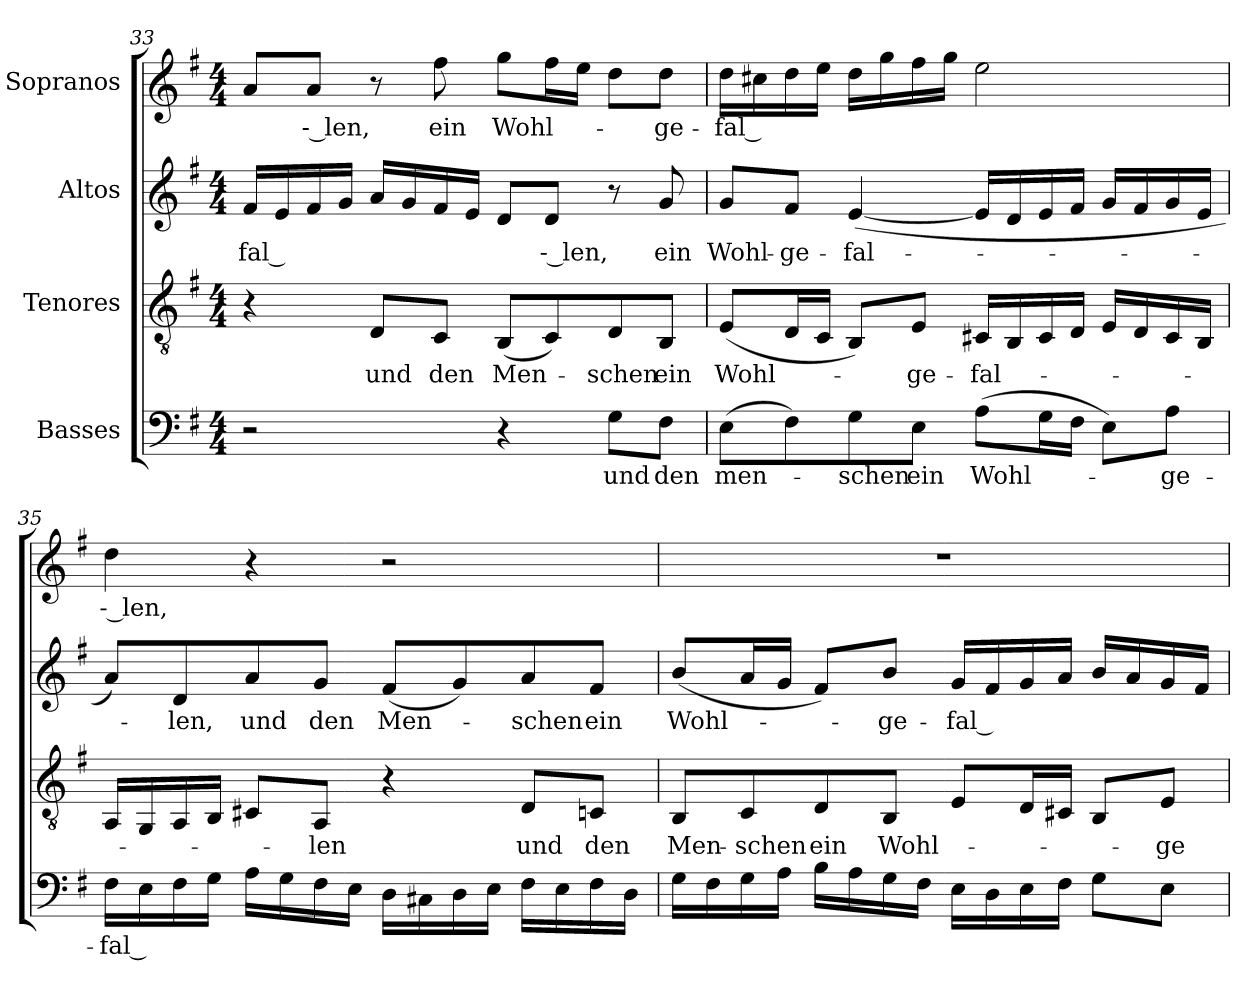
**kern	**text	**kern	**text	**kern	**text	**kern	**text
*part4	*part4	*part3	*part3	*part2	*part2	*part1	*part1
*staff4	*staff4	*staff3	*staff3	*staff2	*staff2	*staff1	*staff1
*I"Basses	*	*I"Tenores	*	*I"Altos	*	*I"Sopranos	*
*clefF4	*	*clefGv2	*	*clefG2	*	*clefG2	*
*k[f#]	*	*k[f#]	*	*k[f#]	*	*k[f#]	*
*G:	*	*G:	*	*G:	*	*G:	*
*M4/4	*	*M4/4	*	*M4/4	*	*M4/4	*
=33	=33	=33	=33	=33	=33	=33	=33
!	!	!	!	!	!LO:LY:b:color=#000000	!	!
2r	.	4r	.	16f#i/LL	-fal --	8ai/L	.
.	.	.	.	16ei/	.	.	.
!	!	!	!	!	!	!	!LO:LY:b:color=#000000
.	.	.	.	16f#i/	.	8ai/J	-- len,
.	.	.	.	16gi/JJ	.	.	.
!	!	!	!LO:LY:b:color=#000000	!	!	!	!
.	.	8Di/L	und	16ai/LL	.	8r	.
.	.	.	.	16gi/	.	.	.
!	!	!	!LO:LY:b:color=#000000	!	!	!	!
!	!	!	!	!	!	!	!LO:LY:b:color=#000000
.	.	8Ci/J	den	16f#i/	.	8ff#i\	ein
.	.	.	.	16ei/JJ	.	.	.
!	!	!	!LO:LY:b:color=#000000	!	!	!	!
!	!	!	!	!	!	!	!LO:LY:b:color=#000000
4r	.	(8BBi/L	Men-	8di/L	.	8ggi\L	Wohl-
!	!	!	!	!	!LO:LY:b:color=#000000	!	!
.	.	8Ci/)	.	8di/J	-- len,	16ff#i\L	.
.	.	.	.	.	.	16eei\JJ	.
!	!LO:LY:b:color=#000000	!	!	!	!	!	!
!	!	!	!LO:LY:b:color=#000000	!	!	!	!
8Gi\L	und	8Di/	-schen	8r	.	8ddi\L	.
!	!LO:LY:b:color=#000000	!	!	!	!	!	!
!	!	!	!LO:LY:b:color=#000000	!	!	!	!
!	!	!	!	!	!LO:LY:b:color=#000000	!	!
!	!	!	!	!	!	!	!LO:LY:b:color=#000000
8F#i\J	den	8BBi/J	ein	8gi/	ein	8ddi\J	-ge-
!!LO:PB:g=z
=34	=34	=34	=34	=34	=34	=34	=34
!	!LO:LY:b:color=#000000	!	!	!	!	!	!
!	!	!	!LO:LY:b:color=#000000	!	!	!	!
!	!	!	!	!	!LO:LY:b:color=#000000	!	!
!	!	!	!	!	!	!	!LO:LY:b:color=#000000
(8Ei\L	men-	(8Ei/L	Wohl-	8gi/L	Wohl-	16ddi\LL	-fal --
.	.	.	.	.	.	16cc#Xi\	.
!	!	!	!	!	!LO:LY:b:color=#000000	!	!
8F#i\)	.	16Di/L	.	8f#i/J	-ge-	16ddi\	.
.	.	16Ci/JJ	.	.	.	16eei\JJ	.
!	!LO:LY:b:color=#000000	!	!	!	!	!	!
!	!	!	!	!	!LO:LY:b:color=#000000	!	!
8Gi\	-schen	8BBi/L)	.	([4ei/	-fal-	16ddi\LL	.
.	.	.	.	.	.	16ggi\	.
!	!LO:LY:b:color=#000000	!	!	!	!	!	!
!	!	!	!LO:LY:b:color=#000000	!	!	!	!
8Ei\J	ein	8Ei/J	-ge-	.	.	16ff#i\	.
.	.	.	.	.	.	16ggi\JJ	.
!	!LO:LY:b:color=#000000	!	!	!	!	!	!
!	!	!	!LO:LY:b:color=#000000	!	!	!	!
(8Ai\L	Wohl-	16C#Xi/LL	-fal-	16ei/LL]	.	2eei\	.
.	.	16BBi/	.	16di/	.	.	.
16Gi\L	.	16C#i/	.	16ei/	.	.	.
16F#i\JJ	.	16Di/JJ	.	16f#i/JJ	.	.	.
8Ei\L)	.	16Ei/LL	.	16gi/LL	.	.	.
.	.	16Di/	.	16f#i/	.	.	.
!	!LO:LY:b:color=#000000	!	!	!	!	!	!
8Ai\J	-ge-	16C#i/	.	16gi/	.	.	.
.	.	16BBi/JJ	.	16ei/JJ	.	.	.
=35	=35	=35	=35	=35	=35	=35	=35
!	!LO:LY:b:color=#000000	!	!	!	!	!	!
!	!	!	!	!	!	!	!LO:LY:b:color=#000000
16F#i\LL	-fal --	16AAi/LL	.	8ai/L)	.	4ddi\	-- len,
16Ei\	.	16GGi/	.	.	.	.	.
!	!	!	!	!	!LO:LY:b:color=#000000	!	!
16F#i\	.	16AAi/	.	8di/	-len,	.	.
16Gi\JJ	.	16BBi/JJ	.	.	.	.	.
!	!	!	!	!	!LO:LY:b:color=#000000	!	!
16Ai\LL	.	8C#Xi/L	.	8ai/	und	4r	.
16Gi\	.	.	.	.	.	.	.
!	!	!	!LO:LY:b:color=#000000	!	!	!	!
!	!	!	!	!	!LO:LY:b:color=#000000	!	!
16F#i\	.	8AAi/J	-len	8gi/J	den	.	.
16Ei\JJ	.	.	.	.	.	.	.
!	!	!	!	!	!LO:LY:b:color=#000000	!	!
16Di\LL	.	4r	.	(8f#i/L	Men-	2r	.
16C#Xi\	.	.	.	.	.	.	.
16Di\	.	.	.	8gi/)	.	.	.
16Ei\JJ	.	.	.	.	.	.	.
!	!	!	!LO:LY:b:color=#000000	!	!	!	!
!	!	!	!	!	!LO:LY:b:color=#000000	!	!
16F#i\LL	.	8Di/L	und	8ai/	-schen	.	.
16Ei\	.	.	.	.	.	.	.
!	!	!	!LO:LY:b:color=#000000	!	!	!	!
!	!	!	!	!	!LO:LY:b:color=#000000	!	!
16F#i\	.	8Cni/J	den	8f#i/J	ein	.	.
16Di\JJ	.	.	.	.	.	.	.
=36	=36	=36	=36	=36	=36	=36	=36
!	!	!	!LO:LY:b:color=#000000	!	!	!	!
!	!	!	!	!	!LO:LY:b:color=#000000	!	!
16Gi\LL	.	8BBi/L	Men-	(8bi/L	Wohl-	1r	.
16F#i\	.	.	.	.	.	.	.
!	!	!	!LO:LY:b:color=#000000	!	!	!	!
16Gi\	.	8Ci/	-schen	16ai/L	.	.	.
16Ai\JJ	.	.	.	16gi/JJ	.	.	.
!	!	!	!LO:LY:b:color=#000000	!	!	!	!
16Bi\LL	.	8Di/	ein	8f#i/L)	.	.	.
16Ai\	.	.	.	.	.	.	.
!	!	!	!LO:LY:b:color=#000000	!	!	!	!
!	!	!	!	!	!LO:LY:b:color=#000000	!	!
16Gi\	.	8BBi/J	Wohl-	8bi/J	-ge-	.	.
16F#i\JJ	.	.	.	.	.	.	.
!	!	!	!	!	!LO:LY:b:color=#000000	!	!
16Ei\LL	.	8Ei/L	.	16gi/LL	-fal --	.	.
16Di\	.	.	.	16f#i/	.	.	.
16Ei\	.	16Di/L	.	16gi/	.	.	.
16F#i\JJ	.	16C#Xi/JJ	.	16ai/JJ	.	.	.
8Gi\L	.	8BBi/L	.	16bi/LL	.	.	.
.	.	.	.	16ai/	.	.	.
!	!	!	!LO:LY:b:color=#000000	!	!	!	!
8Ei\J	.	8Ei/J	-ge-	16gi/	.	.	.
.	.	.	.	16f#i/JJ	.	.	.
=	=	=	=	=	=	=	=
*-	*-	*-	*-	*-	*-	*-	*-
